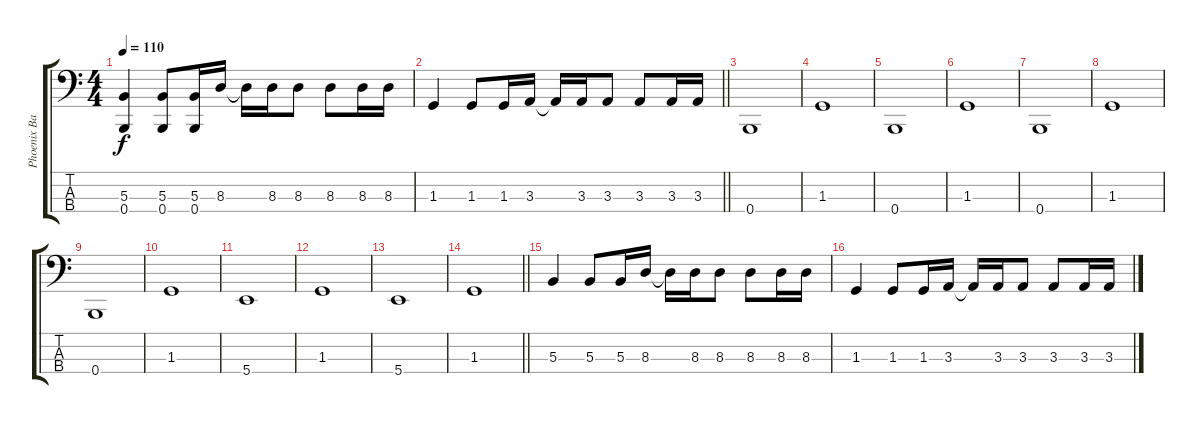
\track ("Phoenix Bass1" "Phoenix Ba") {instrument electricbasspick}
\staff {score tabs}
\tuning (E2 B1 Gb1 B0) {hide}
\ts (4 4)
\tempo 110
\clef f4
\ks c
(5.3 0.4).4{dy f} (5.3 0.4).8 (5.3 0.4).16 8.3.16 8.3{t}.16 8.3.16 8.3.8 8.3.8 8.3.16 8.3.16 |
\barLineRight lightlight
1.3.4 1.3.8 1.3.16 3.3.16 3.3{t}.16 3.3.16 3.3.8 3.3.8 3.3.16 3.3.16 |
0.4.1 |
1.3.1 |
0.4.1 |
1.3.1 |
0.4.1 |
1.3.1 |
0.4.1 |
1.3.1 |
5.4.1 |
1.3.1 |
5.4.1 |
\barLineRight lightlight
1.3.1 |
5.3.4 5.3.8 5.3.16 8.3.16 8.3{t}.16 8.3.16 8.3.8 8.3.8 8.3.16 8.3.16 |
1.3.4 1.3.8 1.3.16 3.3.16 3.3{t}.16 3.3.16 3.3.8 3.3.8 3.3.16 3.3.16
